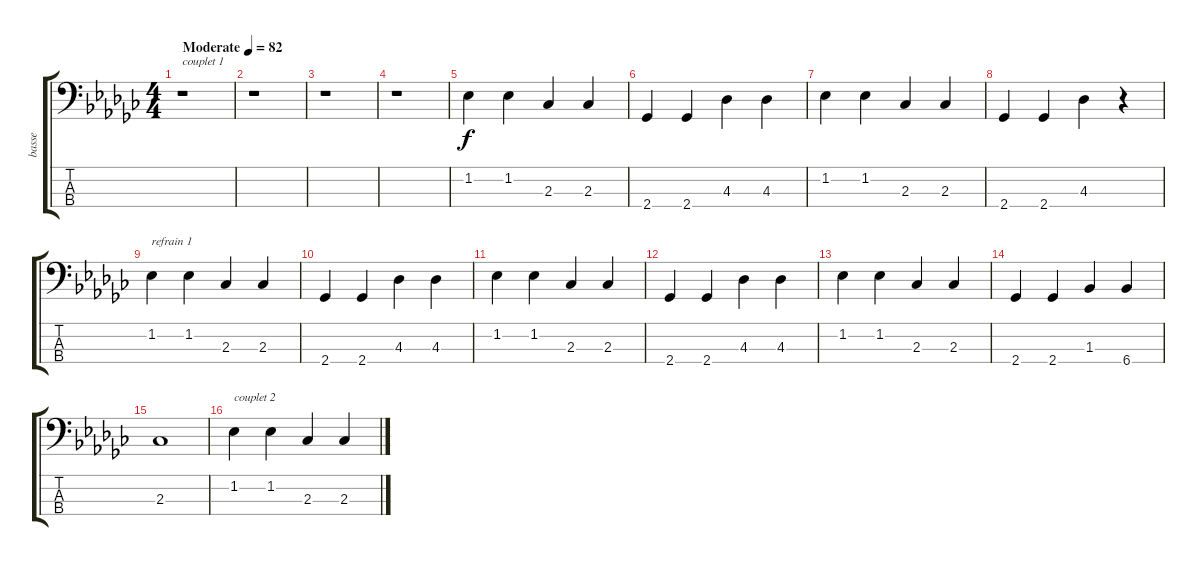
\track ("basse" "basse") {instrument electricbassfinger}
\staff {score tabs}
\tuning (G2 D2 A1 E1) {hide}
\ts (4 4)
\tempo (82 "Moderate")
\clef f4
\ks ebminor
r.1{txt "couplet 1" dy f instrument electricbassfinger} |
r.1 |
r.1 |
r.1 |
1.2.4 1.2.4 2.3.4 2.3.4 |
2.4.4 2.4.4 4.3.4 4.3.4 |
1.2.4 1.2.4 2.3.4 2.3.4 |
2.4.4 2.4.4 4.3.4 r.4 |
1.2.4{txt "refrain 1"} 1.2.4 2.3.4 2.3.4 |
2.4.4 2.4.4 4.3.4 4.3.4 |
1.2.4 1.2.4 2.3.4 2.3.4 |
2.4.4 2.4.4 4.3.4 4.3.4 |
1.2.4 1.2.4 2.3.4 2.3.4 |
2.4.4 2.4.4 1.3.4 6.4.4 |
2.3.1 |
1.2.4{txt "couplet 2"} 1.2.4 2.3.4 2.3.4
